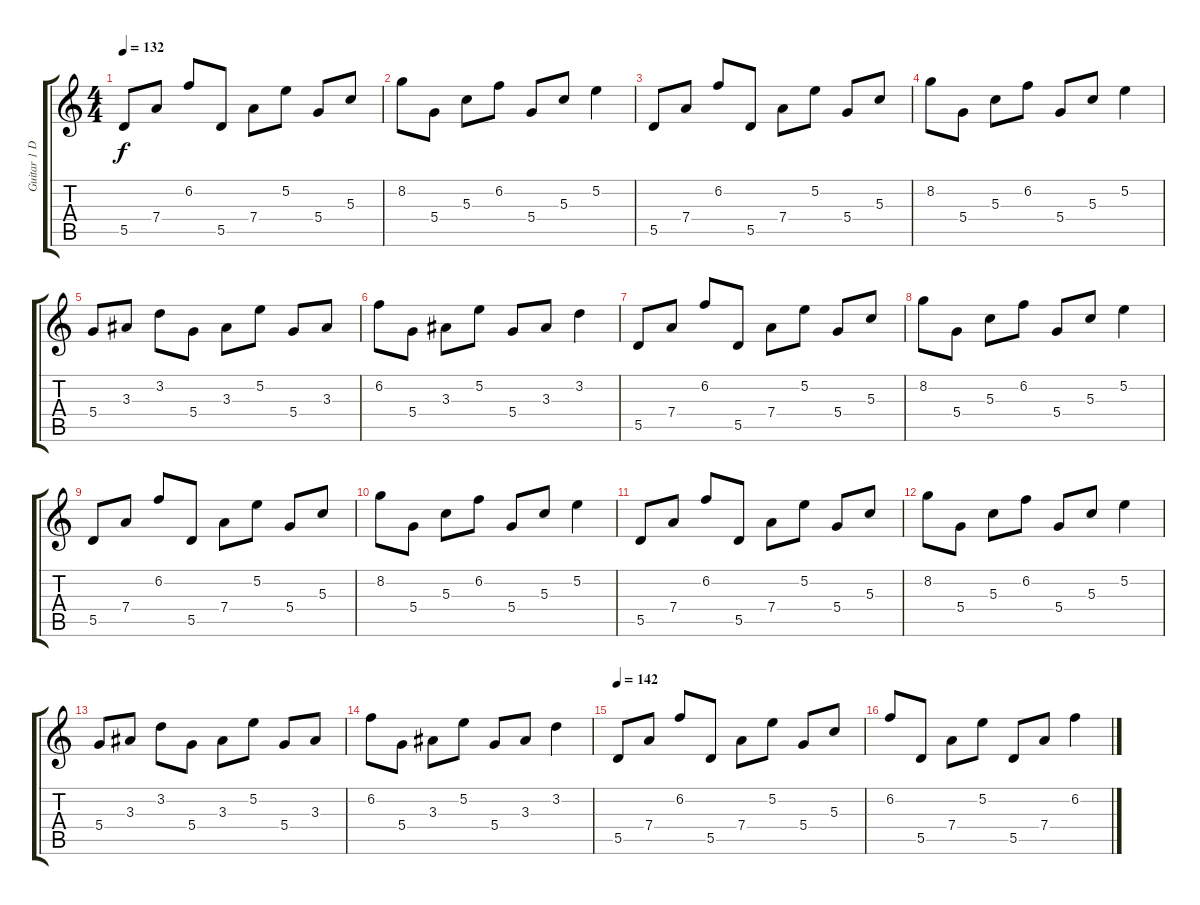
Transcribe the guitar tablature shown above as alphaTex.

\track ("Guitar 1 David Murray" "Guitar 1 D") {instrument electricguitarclean}
\staff {score tabs}
\tuning (E4 B3 G3 D3 A2 E2) {hide}
\ts (4 4)
\tempo 132
\clef g2
\ks c
5.5.8{dy f} 7.4.8 6.2.8 5.5.8 7.4.8 5.2.8 5.4.8 5.3.8 |
8.2.8 5.4.8 5.3.8 6.2.8 5.4.8 5.3.8 5.2.4 |
5.5.8 7.4.8 6.2.8 5.5.8 7.4.8 5.2.8 5.4.8 5.3.8 |
8.2.8 5.4.8 5.3.8 6.2.8 5.4.8 5.3.8 5.2.4 |
5.4.8 3.3.8 3.2.8 5.4.8 3.3.8 5.2.8 5.4.8 3.3.8 |
6.2.8 5.4.8 3.3.8 5.2.8 5.4.8 3.3.8 3.2.4 |
5.5.8 7.4.8 6.2.8 5.5.8 7.4.8 5.2.8 5.4.8 5.3.8 |
8.2.8 5.4.8 5.3.8 6.2.8 5.4.8 5.3.8 5.2.4 |
5.5.8 7.4.8 6.2.8 5.5.8 7.4.8 5.2.8 5.4.8 5.3.8 |
8.2.8 5.4.8 5.3.8 6.2.8 5.4.8 5.3.8 5.2.4 |
5.5.8 7.4.8 6.2.8 5.5.8 7.4.8 5.2.8 5.4.8 5.3.8 |
8.2.8 5.4.8 5.3.8 6.2.8 5.4.8 5.3.8 5.2.4 |
5.4.8 3.3.8 3.2.8 5.4.8 3.3.8 5.2.8 5.4.8 3.3.8 |
6.2.8 5.4.8 3.3.8 5.2.8 5.4.8 3.3.8 3.2.4 |
\tempo 142
5.5.8 7.4.8 6.2.8 5.5.8 7.4.8 5.2.8 5.4.8 5.3.8 |
6.2.8 5.5.8 7.4.8 5.2.8 5.5.8 7.4.8 6.2.4
